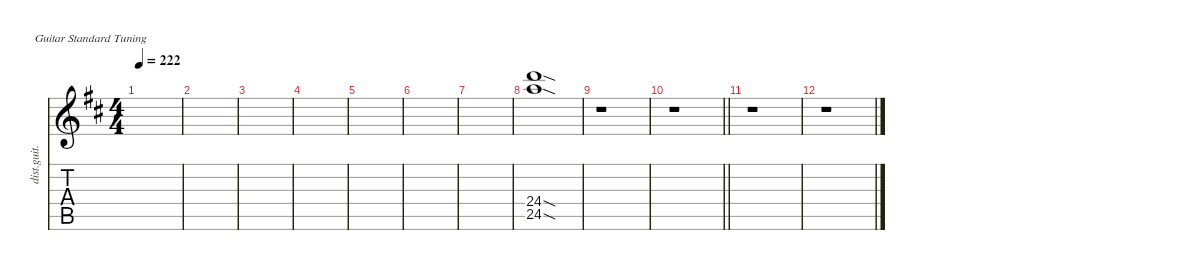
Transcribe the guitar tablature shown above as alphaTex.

\defaultSystemsLayout 4
\hideDynamics
\bracketExtendMode nobrackets
\otherSystemsTrackNameOrientation horizontal
\track ("Kirk Hammett (Lead)" "dist.guit.") {defaultSystemsLayout 8 instrument distortionguitar}
\staff {score tabs}
\tuning (E4 B3 G3 D3 A2 E2)
\ts (4 4)
\tempo 222
\clef g2
\ks bminor
|
|
|
|
|
|
|
(24.4{sod acc forcenatural} 24.5{sod acc forcenatural}).1{dy mp instrument guitarfretnoise beam Down} |
r.1{beam Down} |
\barLineRight lightlight
r.1{beam Down} |
r.1{beam Down} |
r.1{beam Down}
